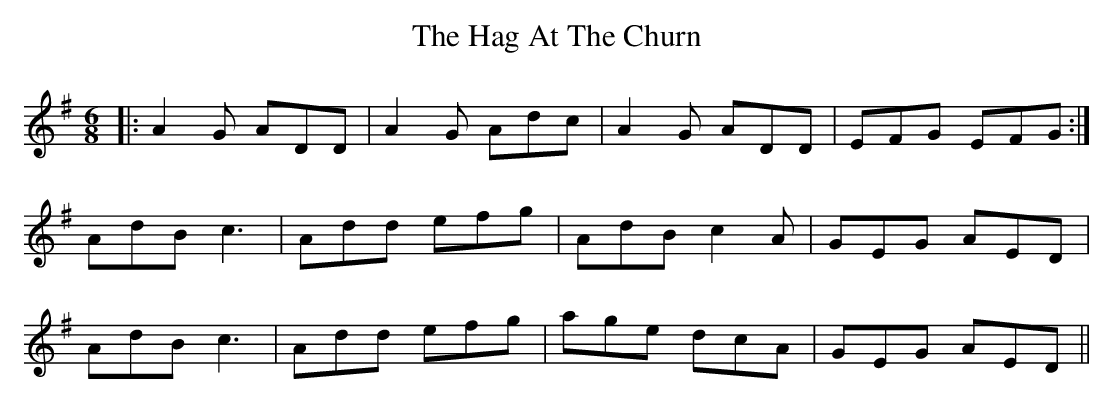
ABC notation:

X:1
T: The Hag At The Churn
M: 6/8
L: 1/8
K: Dmix
|:A2G ADD|A2G Adc|A2G ADD|EFG EFG:|
AdB c3|Add efg|AdB c2A|GEG AED|
AdB c3|Add efg|age dcA|GEG AED||
